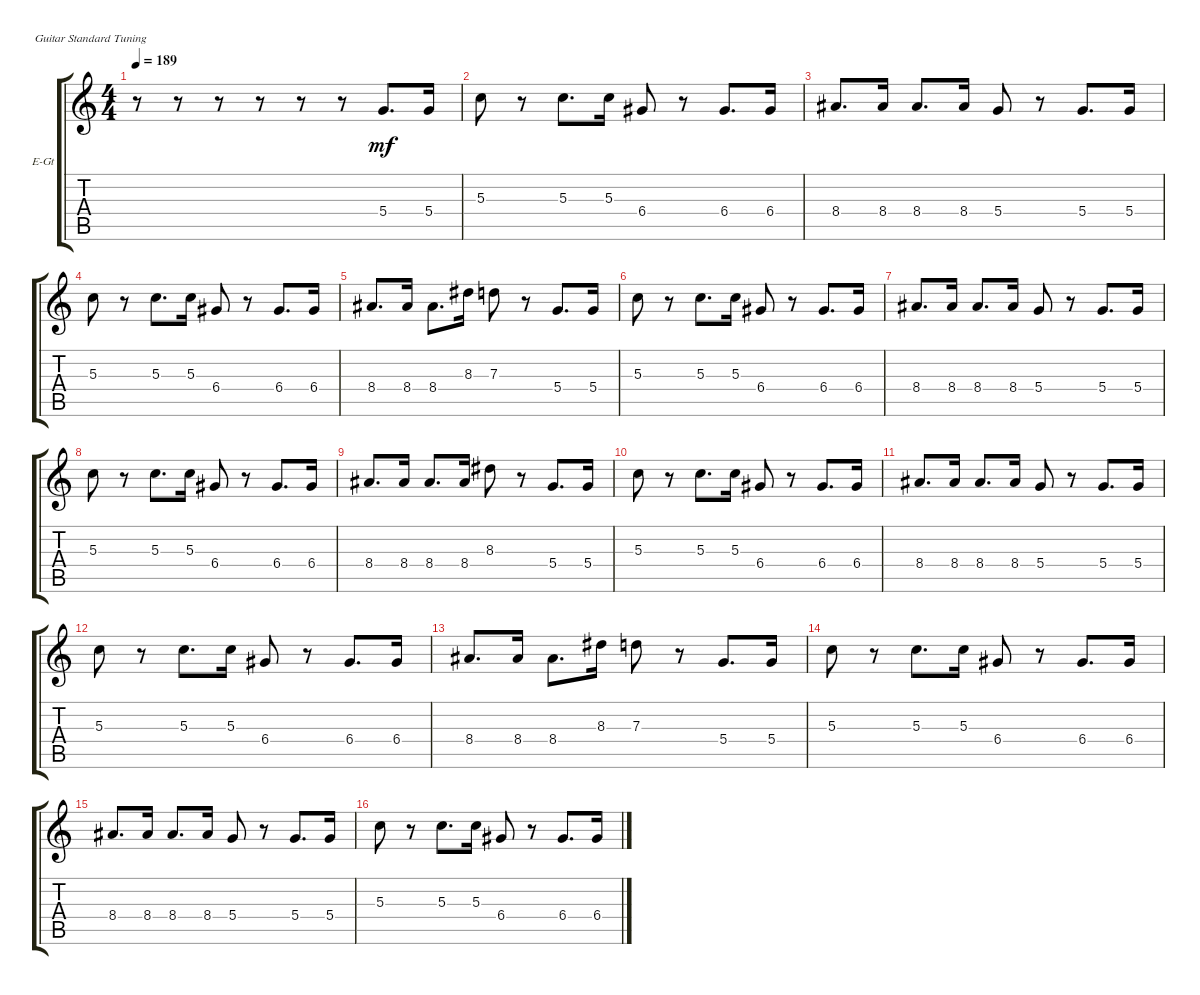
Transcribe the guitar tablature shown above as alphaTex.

\defaultSystemsLayout 4
\bracketExtendMode groupsimilarinstruments
\firstSystemTrackNameOrientation horizontal
\otherSystemsTrackNameOrientation horizontal
\track ("Vocal" "E-Gt") {instrument electricguitarclean}
\staff {score tabs}
\tuning (E4 B3 G3 D3 A2 E2)
\ts (4 4)
\tempo 189
\clef g2
\ks c
r.8{dy mf} r.8 r.8 r.8 r.8 r.8 5.4.8{d} 5.4.16 |
5.3.8 r.8 5.3.8{d} 5.3.16 6.4.8 r.8 6.4.8{d} 6.4.16 |
8.4.8{d} 8.4.16 8.4.8{d} 8.4.16 5.4.8 r.8 5.4.8{d} 5.4.16 |
5.3.8 r.8 5.3.8{d} 5.3.16 6.4.8 r.8 6.4.8{d} 6.4.16 |
8.4.8{d} 8.4.16 8.4.8{d} 8.3.16 7.3.8 r.8 5.4.8{d} 5.4.16 |
5.3.8 r.8 5.3.8{d} 5.3.16 6.4.8 r.8 6.4.8{d} 6.4.16 |
8.4.8{d} 8.4.16 8.4.8{d} 8.4.16 5.4.8 r.8 5.4.8{d} 5.4.16 |
5.3.8 r.8 5.3.8{d} 5.3.16 6.4.8 r.8 6.4.8{d} 6.4.16 |
8.4.8{d} 8.4.16 8.4.8{d} 8.4.16 8.3.8 r.8 5.4.8{d} 5.4.16 |
5.3.8 r.8 5.3.8{d} 5.3.16 6.4.8 r.8 6.4.8{d} 6.4.16 |
8.4.8{d} 8.4.16 8.4.8{d} 8.4.16 5.4.8 r.8 5.4.8{d} 5.4.16 |
5.3.8 r.8 5.3.8{d} 5.3.16 6.4.8 r.8 6.4.8{d} 6.4.16 |
8.4.8{d} 8.4.16 8.4.8{d} 8.3.16 7.3.8 r.8 5.4.8{d} 5.4.16 |
5.3.8 r.8 5.3.8{d} 5.3.16 6.4.8 r.8 6.4.8{d} 6.4.16 |
8.4.8{d} 8.4.16 8.4.8{d} 8.4.16 5.4.8 r.8 5.4.8{d} 5.4.16 |
5.3.8 r.8 5.3.8{d} 5.3.16 6.4.8 r.8 6.4.8{d} 6.4.16
